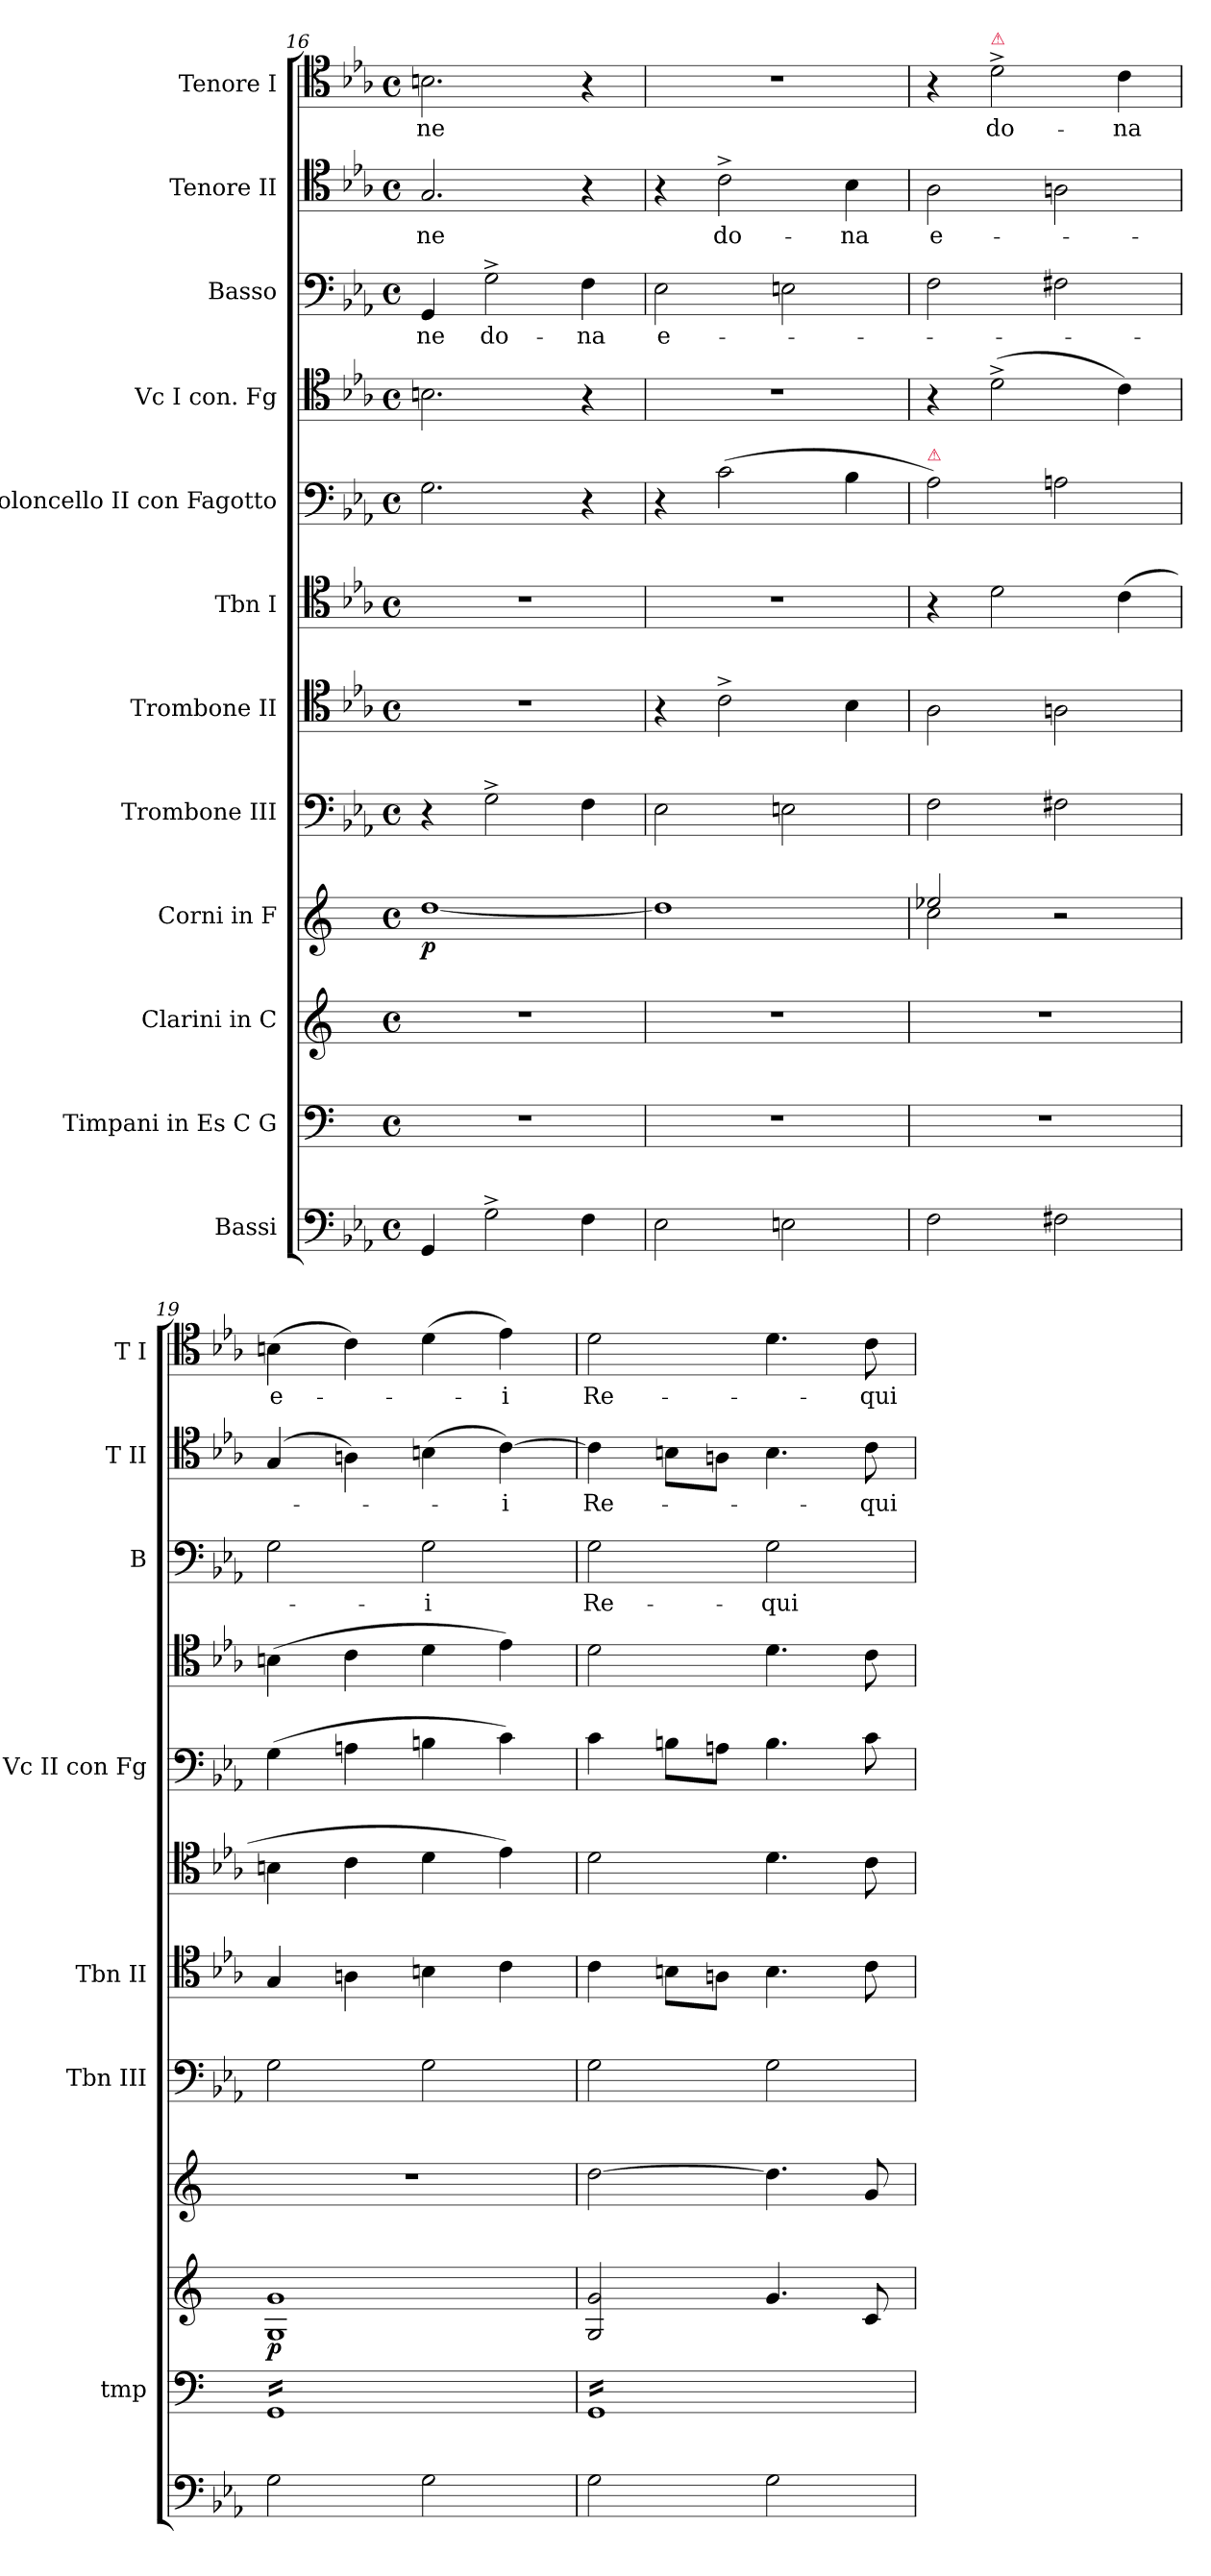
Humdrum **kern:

**kern	**kern	**kern	**dynam	**kern	**dynam	**kern	**kern	**kern	**kern	**kern	**kern	**text	**kern	**text	**kern	**text
*part12	*part11	*part10	*part10	*part9	*part9	*part8	*part7	*part6	*part5	*part4	*part3	*part3	*part2	*part2	*part1	*part1
*staff12	*staff11	*staff10	*staff10	*staff9	*staff9	*staff8	*staff7	*staff6	*staff5	*staff4	*staff3	*staff3	*staff2	*staff2	*staff1	*staff1
*I"Bassi	*I"Timpani in Es C G	*I"Clarini in C	*	*I"Corni in F	*	*I"Trombone III	*I"Trombone II	*I"Tbn I	*I"Violoncello II con Fagotto	*I"Vc I con. Fg	*I"Basso	*	*I"Tenore II	*	*I"Tenore I	*
*	*I'tmp	*	*	*	*	*I'Tbn III	*I'Tbn II	*	*I'Vc II con Fg	*	*I'B	*	*I'T II	*	*I'T I	*
*clefF4	*clefF4	*clefG2	*	*clefG2	*	*clefF4	*clefC4	*clefC4	*clefF4	*clefC4	*clefF4	*	*clefC4	*	*clefC4	*
*	*	*	*	*ITrd4c7	*	*	*	*	*	*	*	*	*	*	*	*
*k[b-e-a-]	*k[]	*k[]	*	*k[b-]	*	*k[b-e-a-]	*k[b-e-a-]	*k[b-e-a-]	*k[b-e-a-]	*k[b-e-a-]	*k[b-e-a-]	*	*k[b-e-a-]	*	*k[b-e-a-]	*
*c:	*	*	*	*	*	*c:	*c:	*c:	*c:	*c:	*c:	*	*c:	*	*c:	*
*M4/4	*M4/4	*M4/4	*	*M4/4	*	*M4/4	*M4/4	*M4/4	*M4/4	*M4/4	*M4/4	*	*M4/4	*	*M4/4	*
*met(c)	*met(c)	*met(c)	*	*met(c)	*	*met(c)	*met(c)	*met(c)	*met(c)	*met(c)	*met(c)	*	*met(c)	*	*met(c)	*
=16	=16	=16	=16	=16	=16	=16	=16	=16	=16	=16	=16	=16	=16	=16	=16	=16
4GG/	1r	1r	.	[1g/	p	4r	1r	1r	2.G\	2.Bn\	4GG/	-ne	2.G/	-ne	2.Bn\	-ne
2G^\	.	.	.	.	.	2G^\	.	.	.	.	2G^\	do-	.	.	.	.
4F\	.	.	.	.	.	4F\	.	.	4r	4r	4F\	-na	4r	.	4r	.
=17	=17	=17	=17	=17	=17	=17	=17	=17	=17	=17	=17	=17	=17	=17	=17	=17
2E-\	1r	1r	.	1g/]	.	2E-\	4r	1r	4r	1r	2E-\	e-	4r	.	1r	.
.	.	.	.	.	.	.	2c^\	.	(>2c\	.	.	.	2c^\	do-	.	.
2En\	.	.	.	.	.	2En\	.	.	.	.	2En\	.	.	.	.	.
.	.	.	.	.	.	.	4B-\	.	4B-\	.	.	.	4B-\	-na	.	.
=18	=18	=18	=18	=18	=18	=18	=18	=18	=18	=18	=18	=18	=18	=18	=18	=18
*	*	*	*	*^	*	*	*	*	*	*	*	*	*	*	*	*
!	!	!	!	!	!	!	!	!	!	!LO:TX:a:color=crimson:t=⚠	!	!	!	!	!	!	!
2F\	1r	1r	.	2a-X/	2f\	.	2F\	2A-\	4r	2A-\)	4r	2F\	.	2A-\	e-	4r	.
!	!	!	!	!	!	!	!	!	!	!	!	!	!	!	!	!LO:TX:a:color=crimson:t=⚠	!
.	.	.	.	.	.	.	.	.	2d\	.	(>2d^\	.	.	.	.	2d^\	do-
2F#X\	.	.	.	2r	2ryy	.	2F#X\	2An\	.	2An\	.	2F#X\	.	2An\	.	.	.
.	.	.	.	.	.	.	.	.	(>4c\	.	4c\)	.	.	.	.	4c\	-na
*	*	*	*	*v	*v	*	*	*	*	*	*	*	*	*	*	*	*
=19	=19	=19	=19	=19	=19	=19	=19	=19	=19	=19	=19	=19	=19	=19	=19	=19
*	*tremolo	*	*	*	*	*	*	*	*	*	*	*	*	*	*	*
2G\	16GG/LL	1G/ 1g/	p	1r	.	2G\	4G/	4Bn\	(>4G\	(>4Bn\	2G\	.	(>4G/	.	(>4Bn\	e-
.	16GG/	.	.	.	.	.	.	.	.	.	.	.	.	.	.	.
.	16GG/	.	.	.	.	.	.	.	.	.	.	.	.	.	.	.
.	16GG/	.	.	.	.	.	.	.	.	.	.	.	.	.	.	.
.	16GG/	.	.	.	.	.	4An\	4c\	4An\	4c\	.	.	4An\)	.	4c\)	.
.	16GG/	.	.	.	.	.	.	.	.	.	.	.	.	.	.	.
.	16GG/	.	.	.	.	.	.	.	.	.	.	.	.	.	.	.
.	16GG/	.	.	.	.	.	.	.	.	.	.	.	.	.	.	.
2G\	16GG/	.	.	.	.	2G\	4Bn\	4d\	4Bn\	4d\	2G\	-i	(>4Bn\	.	(>4d\	.
.	16GG/	.	.	.	.	.	.	.	.	.	.	.	.	.	.	.
.	16GG/	.	.	.	.	.	.	.	.	.	.	.	.	.	.	.
.	16GG/	.	.	.	.	.	.	.	.	.	.	.	.	.	.	.
.	16GG/	.	.	.	.	.	4c\	4e-\)	4c\)	4e-\)	.	.	[4c\)	-i	4e-\)	-i
.	16GG/	.	.	.	.	.	.	.	.	.	.	.	.	.	.	.
.	16GG/	.	.	.	.	.	.	.	.	.	.	.	.	.	.	.
.	16GG/JJ	.	.	.	.	.	.	.	.	.	.	.	.	.	.	.
=20	=20	=20	=20	=20	=20	=20	=20	=20	=20	=20	=20	=20	=20	=20	=20	=20
2G\	16GG/LL	2G/ 2g/	.	[2g\	.	2G\	4c\	2d\	4c\	2d\	2G\	Re-	4c\]	Re-	2d\	Re-
.	16GG/	.	.	.	.	.	.	.	.	.	.	.	.	.	.	.
.	16GG/	.	.	.	.	.	.	.	.	.	.	.	.	.	.	.
.	16GG/	.	.	.	.	.	.	.	.	.	.	.	.	.	.	.
.	16GG/	.	.	.	.	.	8Bn\L	.	8Bn\L	.	.	.	8Bn\L	.	.	.
.	16GG/	.	.	.	.	.	.	.	.	.	.	.	.	.	.	.
.	16GG/	.	.	.	.	.	8An\J	.	8An\J	.	.	.	8An\J	.	.	.
.	16GG/	.	.	.	.	.	.	.	.	.	.	.	.	.	.	.
2G\	16GG/	4.g/	.	4.g\]	.	2G\	4.B\	4.d\	4.B\	4.d\	2G\	-qui-	4.B\	.	4.d\	.
.	16GG/	.	.	.	.	.	.	.	.	.	.	.	.	.	.	.
.	16GG/	.	.	.	.	.	.	.	.	.	.	.	.	.	.	.
.	16GG/	.	.	.	.	.	.	.	.	.	.	.	.	.	.	.
.	16GG/	.	.	.	.	.	.	.	.	.	.	.	.	.	.	.
.	16GG/	.	.	.	.	.	.	.	.	.	.	.	.	.	.	.
.	16GG/	8c/	.	8c/	.	.	8c\	8c\	8c\	8c\	.	.	8c\	-qui-	8c\	-qui-
.	16GG/JJ	.	.	.	.	.	.	.	.	.	.	.	.	.	.	.
*	*Xtremolo	*	*	*	*	*	*	*	*	*	*	*	*	*	*	*
=	=	=	=	=	=	=	=	=	=	=	=	=	=	=	=	=
*-	*-	*-	*-	*-	*-	*-	*-	*-	*-	*-	*-	*-	*-	*-	*-	*-
